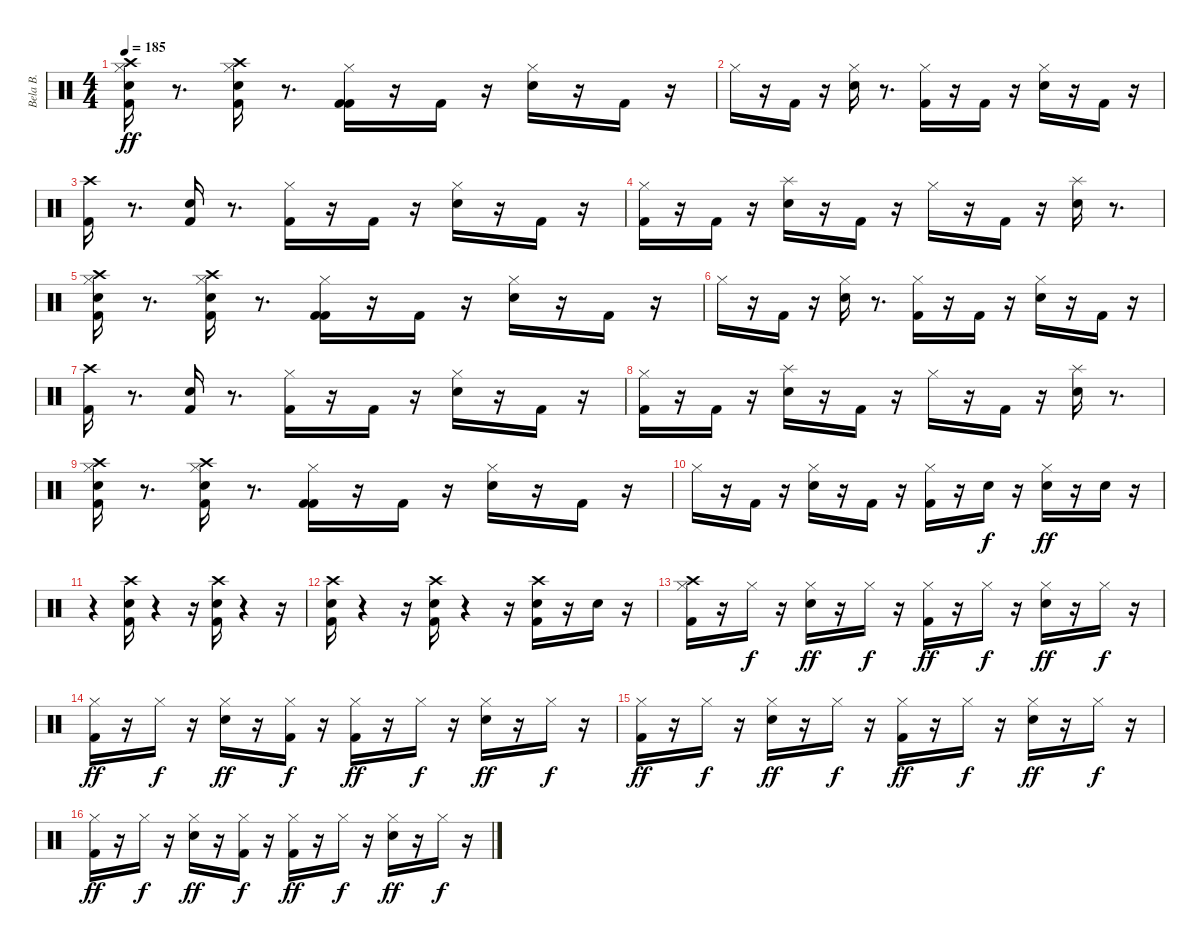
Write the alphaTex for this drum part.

\track ("Bela B." "Bela B.") {instrument percussion}
\staff {score}
\articulation defaults
\ts (4 4)
\tempo 185
\clef neutral
\ks c
("Crash high (hit)" "Snare (hit) 2" "Kick (hit) 2" "Hi-Hat (closed)").16{dy ff} r.8{d} ("Crash high (hit)" "Kick (hit) 2" "Hi-Hat (closed)" "Snare (hit) 2").16 r.8{d} ("Kick (hit) 2" "Hi-Hat (closed)" "Kick (hit) 2").16 r.16 "Kick (hit) 2".16 r.16 ("Hi-Hat (closed)" "Snare (hit) 2").16 r.16 "Kick (hit) 2".16 r.16 |
"Hi-Hat (closed)".16 r.16 "Kick (hit) 2".16 r.16 ("Hi-Hat (closed)" "Snare (hit) 2").16 r.8{d} ("Kick (hit) 2" "Hi-Hat (closed)").16 r.16 "Kick (hit) 2".16 r.16 ("Hi-Hat (closed)" "Snare (hit) 2").16 r.16 "Kick (hit) 2".16 r.16 |
("Kick (hit) 2" "Crash high (hit)").16 r.8{d} ("Snare (hit) 2" "Kick (hit) 2").16 r.8{d} ("Hi-Hat (closed)" "Kick (hit) 2").16 r.16 "Kick (hit) 2".16 r.16 ("Snare (hit) 2" "Hi-Hat (closed)").16 r.16 "Kick (hit) 2".16 r.16 |
("Kick (hit) 2" "Hi-Hat (closed)").16 r.16 "Kick (hit) 2".16 r.16 ("Splash (hit)" "Snare (hit) 2").16 r.16 "Kick (hit) 2".16 r.16 "Hi-Hat (closed)".16 r.16 "Kick (hit) 2".16 r.16 ("Splash (hit)" "Snare (hit) 2").16 r.8{d} |
("Crash high (hit)" "Snare (hit) 2" "Kick (hit) 2" "Hi-Hat (closed)").16 r.8{d} ("Crash high (hit)" "Kick (hit) 2" "Hi-Hat (closed)" "Snare (hit) 2").16 r.8{d} ("Kick (hit) 2" "Hi-Hat (closed)" "Kick (hit) 2").16 r.16 "Kick (hit) 2".16 r.16 ("Hi-Hat (closed)" "Snare (hit) 2").16 r.16 "Kick (hit) 2".16 r.16 |
"Hi-Hat (closed)".16 r.16 "Kick (hit) 2".16 r.16 ("Hi-Hat (closed)" "Snare (hit) 2").16 r.8{d} ("Kick (hit) 2" "Hi-Hat (closed)").16 r.16 "Kick (hit) 2".16 r.16 ("Hi-Hat (closed)" "Snare (hit) 2").16 r.16 "Kick (hit) 2".16 r.16 |
("Kick (hit) 2" "Crash high (hit)").16 r.8{d} ("Snare (hit) 2" "Kick (hit) 2").16 r.8{d} ("Hi-Hat (closed)" "Kick (hit) 2").16 r.16 "Kick (hit) 2".16 r.16 ("Snare (hit) 2" "Hi-Hat (closed)").16 r.16 "Kick (hit) 2".16 r.16 |
("Kick (hit) 2" "Hi-Hat (closed)").16 r.16 "Kick (hit) 2".16 r.16 ("Splash (hit)" "Snare (hit) 2").16 r.16 "Kick (hit) 2".16 r.16 "Hi-Hat (closed)".16 r.16 "Kick (hit) 2".16 r.16 ("Splash (hit)" "Snare (hit) 2").16 r.8{d} |
("Crash high (hit)" "Snare (hit) 2" "Kick (hit) 2" "Hi-Hat (closed)").16 r.8{d} ("Crash high (hit)" "Kick (hit) 2" "Hi-Hat (closed)" "Snare (hit) 2").16 r.8{d} ("Kick (hit) 2" "Hi-Hat (closed)" "Kick (hit) 2").16 r.16 "Kick (hit) 2".16 r.16 ("Hi-Hat (closed)" "Snare (hit) 2").16 r.16 "Kick (hit) 2".16 r.16 |
"Hi-Hat (closed)".16 r.16 "Kick (hit) 2".16 r.16 ("Hi-Hat (closed)" "Snare (hit) 2").16 r.16 "Kick (hit) 2".16 r.16 ("Kick (hit) 2" "Hi-Hat (closed)").16 r.16 "Snare (hit) 2".16{dy f} r.16 ("Hi-Hat (closed)" "Snare (hit) 2").16{dy ff} r.16 "Snare (hit) 2".16 r.16 |
r.4 ("Kick (hit) 2" "Crash high (hit)" "Snare (hit) 2").16 r.4 r.16 ("Crash high (hit)" "Kick (hit) 2" "Snare (hit) 2").16 r.4 r.16 |
("Kick (hit) 2" "Crash high (hit)" "Snare (hit) 2").16 r.4 r.16 ("Kick (hit) 2" "Crash high (hit)" "Snare (hit) 2").16 r.4 r.16 ("Kick (hit) 2" "Crash high (hit)" "Snare (hit) 2").16 r.16 "Snare (hit) 2".16 r.16 |
("Hi-Hat (closed)" "Crash high (hit)" "Kick (hit) 2").16 r.16 "Hi-Hat (closed)".16{dy f} r.16 ("Hi-Hat (closed)" "Snare (hit) 2").16{dy ff} r.16 "Hi-Hat (closed)".16{dy f} r.16 ("Hi-Hat (closed)" "Kick (hit) 2").16{dy ff} r.16 "Hi-Hat (closed)".16{dy f} r.16 ("Hi-Hat (closed)" "Snare (hit) 2").16{dy ff} r.16 "Hi-Hat (closed)".16{dy f} r.16 |
("Hi-Hat (closed)" "Kick (hit) 2").16{dy ff} r.16 "Hi-Hat (closed)".16{dy f} r.16 ("Hi-Hat (closed)" "Snare (hit) 2").16{dy ff} r.16 ("Hi-Hat (closed)" "Kick (hit) 2").16{dy f} r.16 ("Hi-Hat (closed)" "Kick (hit) 2").16{dy ff} r.16 "Hi-Hat (closed)".16{dy f} r.16 ("Hi-Hat (closed)" "Snare (hit) 2").16{dy ff} r.16 "Hi-Hat (closed)".16{dy f} r.16 |
("Hi-Hat (closed)" "Kick (hit) 2").16{dy ff} r.16 "Hi-Hat (closed)".16{dy f} r.16 ("Hi-Hat (closed)" "Snare (hit) 2").16{dy ff} r.16 "Hi-Hat (closed)".16{dy f} r.16 ("Hi-Hat (closed)" "Kick (hit) 2").16{dy ff} r.16 "Hi-Hat (closed)".16{dy f} r.16 ("Hi-Hat (closed)" "Snare (hit) 2").16{dy ff} r.16 "Hi-Hat (closed)".16{dy f} r.16 |
("Hi-Hat (closed)" "Kick (hit) 2").16{dy ff} r.16 "Hi-Hat (closed)".16{dy f} r.16 ("Hi-Hat (closed)" "Snare (hit) 2").16{dy ff} r.16 ("Hi-Hat (closed)" "Kick (hit) 2").16{dy f} r.16 ("Hi-Hat (closed)" "Kick (hit) 2").16{dy ff} r.16 "Hi-Hat (closed)".16{dy f} r.16 ("Hi-Hat (closed)" "Snare (hit) 2").16{dy ff} r.16 "Hi-Hat (closed)".16{dy f} r.16
